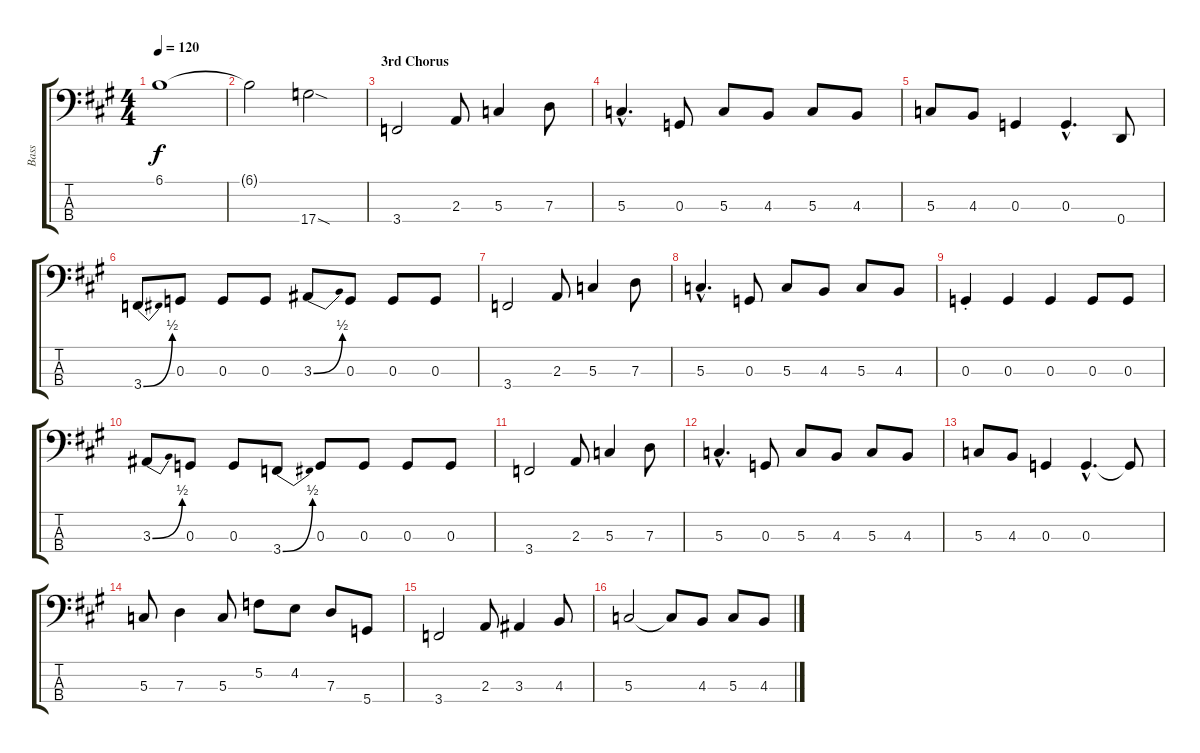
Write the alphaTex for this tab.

\track ("Bass" "Bass") {instrument electricbassfinger}
\staff {score tabs}
\tuning (F2 C2 G1 D1) {hide}
\ts (4 4)
\tempo 120
\clef f4
\ks a
6.1.1{dy f} |
6.1{t}.2 17.4{sod}.2 |
\section ("" "3rd Chorus")
3.4.2 2.3.8 5.3.4 7.3.8 |
5.3{hac}.4{d} 0.3.8 5.3.8 4.3.8 5.3.8 4.3.8 |
5.3.8 4.3.8 0.3.4 0.3{hac}.4{d} 0.4.8 |
3.4{be (bend 0 0 60 2)}.8 0.3.8 0.3.8 0.3.8 3.3{be (bend 0 0 60 2)}.8 0.3.8 0.3.8 0.3.8 |
3.4.2 2.3.8 5.3.4 7.3.8 |
5.3{hac}.4{d} 0.3.8 5.3.8 4.3.8 5.3.8 4.3.8 |
0.3{st}.4 0.3.4 0.3.4 0.3.8 0.3.8 |
3.3{be (bend 0 0 60 2)}.8 0.3.8 0.3.8 3.4{be (bend 0 0 60 2)}.8 0.3.8 0.3.8 0.3.8 0.3.8 |
3.4.2 2.3.8 5.3.4 7.3.8 |
5.3{hac}.4{d} 0.3.8 5.3.8 4.3.8 5.3.8 4.3.8 |
5.3.8 4.3.8 0.3.4 0.3{hac}.4{d} 0.3{t}.8 |
5.3.8 7.3.4 5.3.8 5.2.8 4.2.8 7.3.8 5.4.8 |
3.4.2 2.3.8 3.3.4 4.3.8 |
5.3.2 5.3{t}.8 4.3.8 5.3.8 4.3.8
